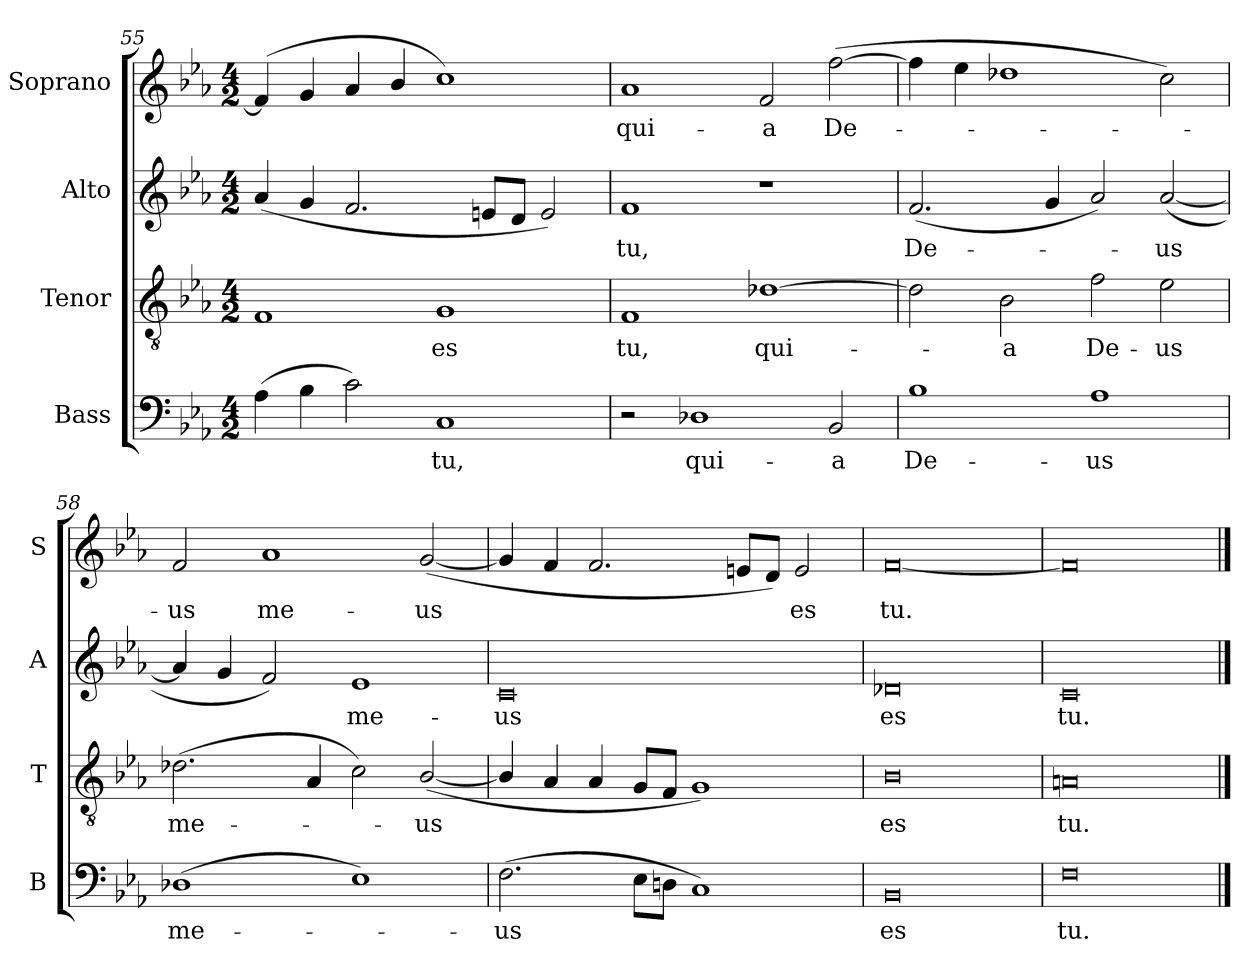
**kern	**text	**kern	**text	**kern	**text	**kern	**text
*part4	*part4	*part3	*part3	*part2	*part2	*part1	*part1
*staff4	*staff4	*staff3	*staff3	*staff2	*staff2	*staff1	*staff1
*I"Bass	*	*I"Tenor	*	*I"Alto	*	*I"Soprano	*
*I'B	*	*I'T	*	*I'A	*	*I'S	*
!!LO:LB:g=z
*clefF4	*	*clefGv2	*	*clefG2	*	*clefG2	*
*k[b-e-a-]	*	*k[b-e-a-]	*	*k[b-e-a-]	*	*k[b-e-a-]	*
*E-:	*	*E-:	*	*E-:	*	*E-:	*
*M4/2	*	*M4/2	*	*M4/2	*	*M4/2	*
=55	=55	=55	=55	=55	=55	=55	=55
(>4A-	.	1F	.	(<4a-	.	(<4f]	.
4B-	.	.	.	4g	.	4g	.
2c)	.	.	.	2.f	.	4a-	.
.	.	.	.	.	.	4b-/	.
!	!LO:LY:b	!	!LO:LY:b	!	!	!	!
1C	tu,	1G	es	.	.	1cc)	.
.	.	.	.	8enL	.	.	.
.	.	.	.	8dJ	.	.	.
.	.	.	.	2e)	.	.	.
=56	=56	=56	=56	=56	=56	=56	=56
!	!	!	!LO:LY:b	!	!LO:LY:b	!	!LO:LY:b
2r	.	1F	tu,	1f	tu,	1a-	qui-
!	!LO:LY:b	!	!	!	!	!	!
1D-X	qui-	.	.	.	.	.	.
!	!	!	!LO:LY:b	!	!	!	!LO:LY:b
.	.	[1d-X	qui-	1r	.	2f	-a
!	!LO:LY:b	!	!	!	!	!	!LO:LY:b
2BB-	-a	.	.	.	.	(>[2ff	De-
=57	=57	=57	=57	=57	=57	=57	=57
!	!LO:LY:b	!	!	!	!LO:LY:b	!	!
1B-	De-	2d-]	.	(<2.f	De-	4ff]	.
.	.	.	.	.	.	4ee-	.
!	!	!	!LO:LY:b	!	!	!	!
.	.	2B-	a	.	.	1dd-X	.
.	.	.	.	4g	.	.	.
!	!LO:LY:b	!	!LO:LY:b	!	!	!	!
1A-	-us	2f	De-	2a-)	.	.	.
!	!	!	!LO:LY:b	!	!LO:LY:b	!	!
.	.	2e-	-us	(<[2a-	us	2cc)	.
=58	=58	=58	=58	=58	=58	=58	=58
!	!LO:LY:b	!	!LO:LY:b	!	!	!	!LO:LY:b
(>1D-X	me-	(<2.d-X	me-	4a-]	.	2f	us
.	.	.	.	4g	.	.	.
!	!	!	!	!	!	!	!LO:LY:b
.	.	.	.	2f)	.	1a-	me-
.	.	4A-	.	.	.	.	.
!	!	!	!	!	!LO:LY:b	!	!
1E-)	.	2c)	.	1e-	me-	.	.
!	!	!	!LO:LY:b	!	!	!	!LO:LY:b
.	.	(<[2B-/	us	.	.	(<[2g	-us
=59	=59	=59	=59	=59	=59	=59	=59
!	!LO:LY:b	!	!	!	!LO:LY:b	!	!
(>2.F	us	4B-/]	.	0c	-us	4g]	.
.	.	4A-	.	.	.	4f	.
.	.	4A-	.	.	.	2.f	.
8E-L	.	8GL	.	.	.	.	.
8DnJ	.	8FJ	.	.	.	.	.
1C)	.	1G)	.	.	.	.	.
.	.	.	.	.	.	8enL	.
.	.	.	.	.	.	8dJ)	.
!	!	!	!	!	!	!	!LO:LY:b
.	.	.	.	.	.	2e	es
=60	=60	=60	=60	=60	=60	=60	=60
!	!LO:LY:b	!	!LO:LY:b	!	!LO:LY:b	!	!LO:LY:b
0BB-	es	0B-	es	0d-X	es	[0f	tu.
=61	=61	=61	=61	=61	=61	=61	=61
!	!LO:LY:b	!	!LO:LY:b	!	!LO:LY:b	!	!
0F	tu.	0An	tu.	0c	tu.	0f]	.
==	==	==	==	==	==	==	==
*-	*-	*-	*-	*-	*-	*-	*-
